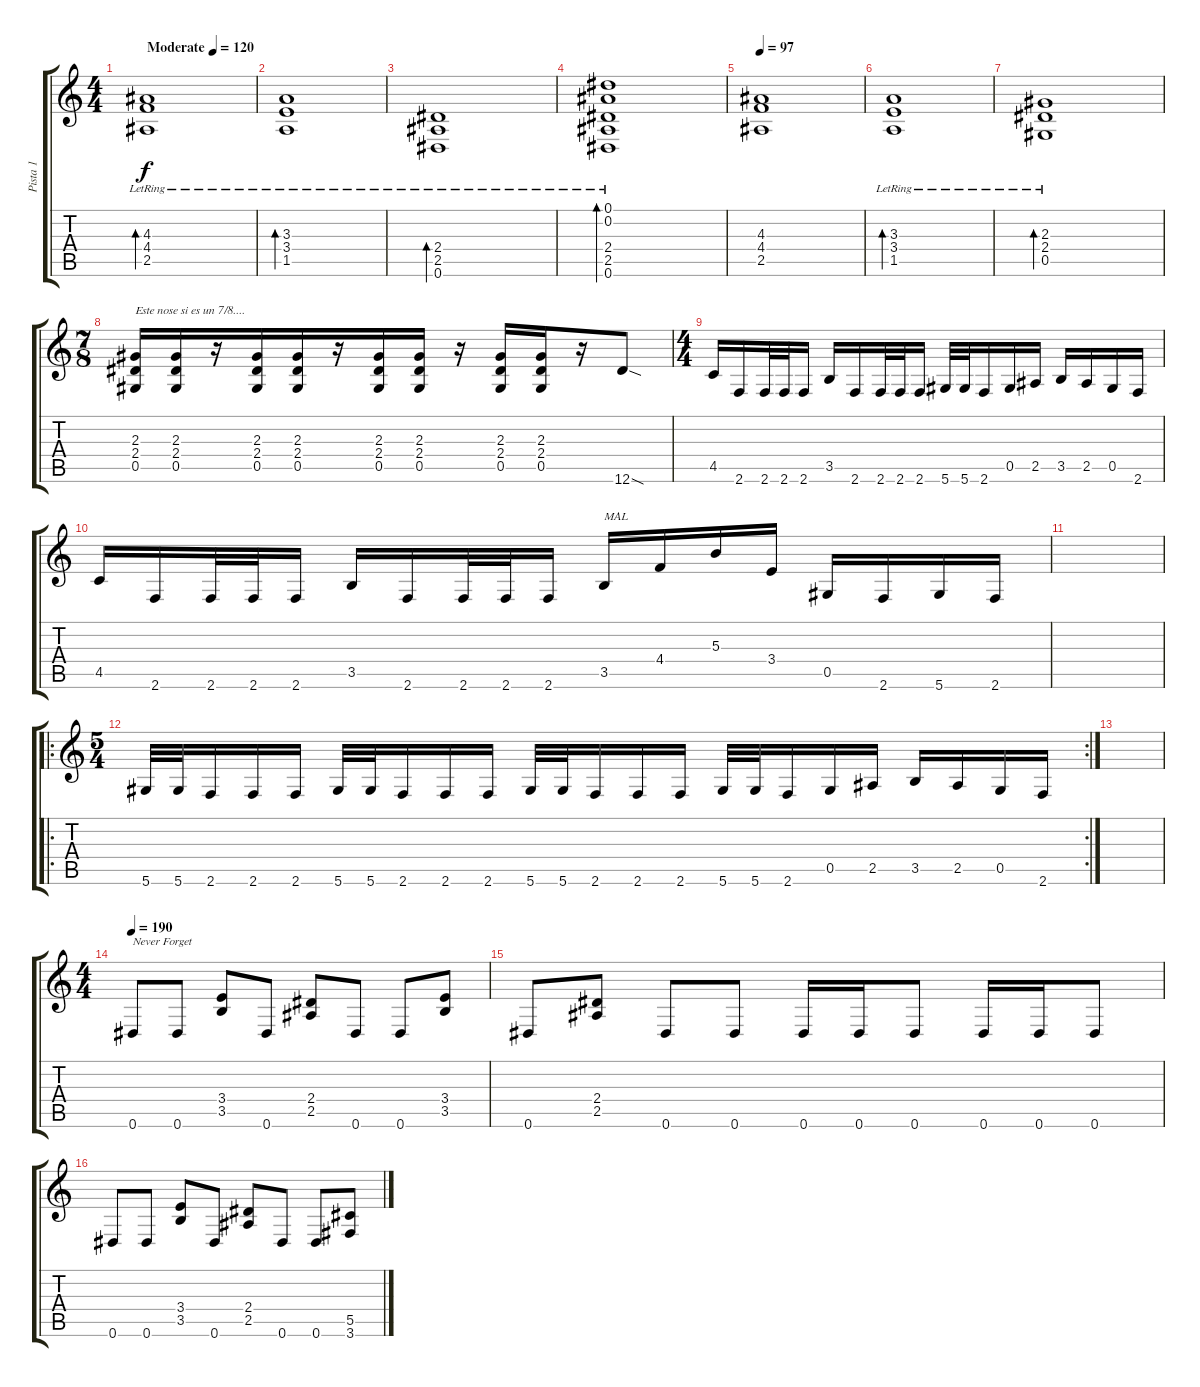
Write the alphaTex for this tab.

\track ("Pista 1" "Pista 1") {instrument overdrivenguitar}
\staff {score tabs}
\tuning (Eb4 Bb3 Gb3 Db3 Ab2 Eb2) {hide}
\ts (4 4)
\tempo (120 "Moderate")
\tempo 90
\tempo (120 "Moderate")
\clef g2
\ks c
(4.3{lr} 4.4{lr} 2.5{lr}).1{bd 60 dy f instrument overdrivenguitar} |
(3.3{lr} 3.4{lr} 1.5{lr}).1{bd 60} |
(2.4{lr} 2.5{lr} 0.6{lr}).1{bd 60} |
(0.1{lr} 0.2{lr} 2.4{lr} 2.5{lr} 0.6{lr}).1{bd 60} |
\tempo 97
(4.3 4.4 2.5).1 |
(3.3{lr} 3.4{lr} 1.5{lr}).1{bd 60} |
(2.3 2.4{lr} 0.5{lr}).1{bd 60} |
\ts (7 8)
(2.3 2.4 0.5).16{txt "Este nose si es un 7/8...."} (2.3 2.4 0.5).16 r.16 (2.3 2.4 0.5).16 (2.3 2.4 0.5).16 r.16 (2.3 2.4 0.5).16 (2.3 2.4 0.5).16 r.16 (2.3 2.4 0.5).16 (2.3 2.4 0.5).16 r.16 12.6{sod}.8 |
\ts (4 4)
4.5.16 2.6.16 2.6.32 2.6.32 2.6.16 3.5.16 2.6.16 2.6.32 2.6.32 2.6.16 5.6.32 5.6.32 2.6.16 0.5.16 2.5.16 3.5.16 2.5.16 0.5.16 2.6.16 |
4.5.16 2.6.16 2.6.32 2.6.32 2.6.16 3.5.16 2.6.16 2.6.32 2.6.32 2.6.16 3.5.16{txt "MAL"} 4.4.16 5.3.16 3.4.16 0.5.16 2.6.16 5.6.16 2.6.16 |
|
\ro
\rc 2
\ts (5 4)
5.6.32 5.6.32 2.6.16 2.6.16 2.6.16 5.6.32 5.6.32 2.6.16 2.6.16 2.6.16 5.6.32 5.6.32 2.6.16 2.6.16 2.6.16 5.6.32 5.6.32 2.6.16 0.5.16 2.5.16 3.5.16 2.5.16 0.5.16 2.6.16 |
|
\ts (4 4)
\tempo 190
0.6.8{txt "Never Forget"} 0.6.8 (3.4 3.5).8 0.6.8 (2.4 2.5).8 0.6.8 0.6.8 (3.4 3.5).8 |
0.6.8 (2.4 2.5).8 0.6.8 0.6.8 0.6.16 0.6.16 0.6.8 0.6.16 0.6.16 0.6.8 |
0.6.8 0.6.8 (3.4 3.5).8 0.6.8 (2.4 2.5).8 0.6.8 0.6.8 (5.5 3.6).8
